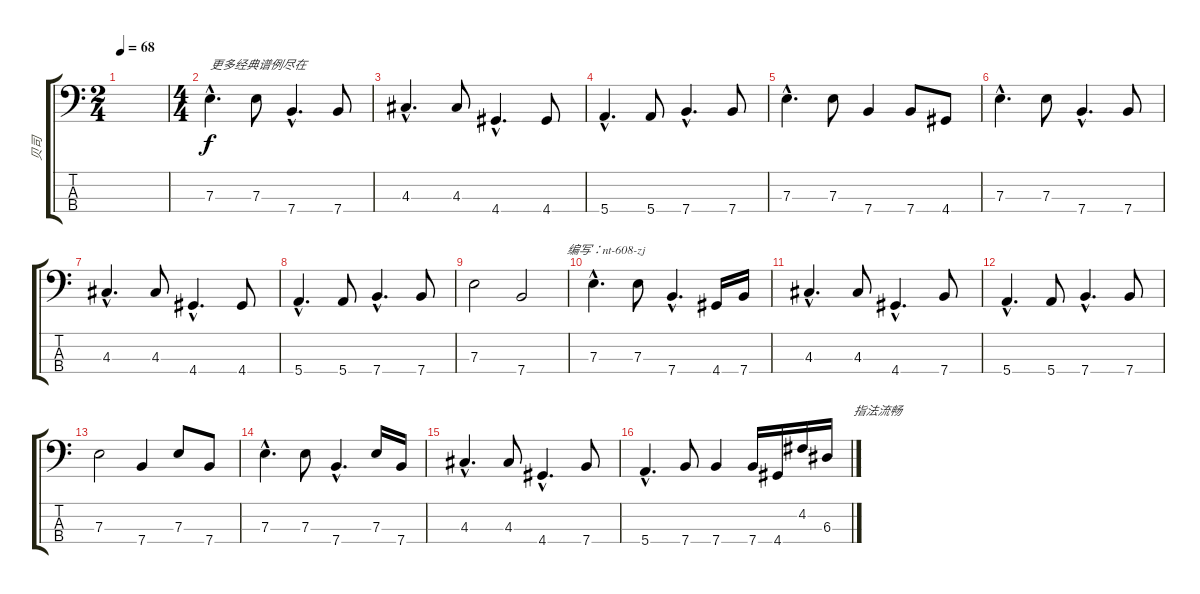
\track ("贝司" "贝司") {instrument electricbassfinger}
\staff {score tabs}
\tuning (G2 D2 A1 E1) {hide}
\ts (2 4)
\tempo 68
\clef f4
\ks c
|
\ts (4 4)
7.3{hac}.4{d txt "更多经典谱例尽在"} 7.3.8 7.4{hac}.4{d} 7.4.8 |
4.3{hac}.4{d} 4.3.8 4.4{hac}.4{d} 4.4.8 |
5.4{hac}.4{d} 5.4.8 7.4{hac}.4{d} 7.4.8 |
7.3{hac}.4{d} 7.3.8 7.4.4 7.4.8 4.4.8 |
7.3{hac}.4{d} 7.3.8 7.4{hac}.4{d} 7.4.8 |
4.3{hac}.4{d} 4.3.8 4.4{hac}.4{d} 4.4.8 |
5.4{hac}.4{d} 5.4.8 7.4{hac}.4{d} 7.4.8 |
7.3.2 7.4.2{txt "               编写：nt-608-zj"} |
7.3{hac}.4{d} 7.3.8 7.4{hac}.4{d} 4.4.16 7.4.16 |
4.3{hac}.4{d} 4.3.8 4.4{hac}.4{d} 7.4.8 |
5.4{hac}.4{d} 5.4.8 7.4{hac}.4{d} 7.4.8 |
7.3.2 7.4.4 7.3.8 7.4.8 |
7.3{hac}.4{d} 7.3.8 7.4{hac}.4{d} 7.3.16 7.4.16 |
4.3{hac}.4{d} 4.3.8 4.4{hac}.4{d} 7.4.8 |
5.4{hac}.4{d} 7.4.8 7.4.4 7.4.16 4.4.16 4.2.16{txt "                 指法流畅"} 6.3.16
